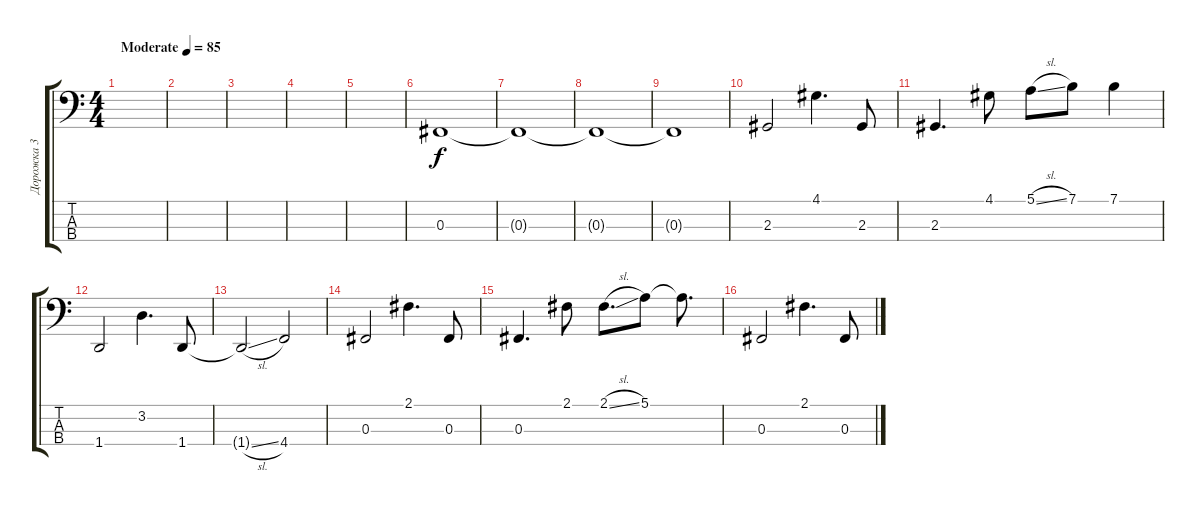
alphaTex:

\track ("Дорожка 3" "Дорожка 3") {instrument electricbassfinger}
\staff {score tabs}
\tuning (E2 B1 Gb1 Db1) {hide}
\ts (4 4)
\tempo (85 "Moderate")
\clef f4
\ks c
|
|
|
|
|
0.3.1 |
0.3{t}.1 |
0.3{t}.1 |
0.3{t}.1 |
2.3.2 4.1.4{d} 2.3.8 |
2.3.4{d} 4.1.8 5.1{sl}.8 7.1.8 7.1.4 |
1.4.2 3.2.4{d} 1.4.8 |
1.4{sl t}.2 4.4.2 |
0.3.2 2.1.4{d} 0.3.8 |
0.3.4{d} 2.1.8 2.1{sl}.8{d} 5.1.8 5.1{t}.8{d} |
0.3.2 2.1.4{d} 0.3.8
